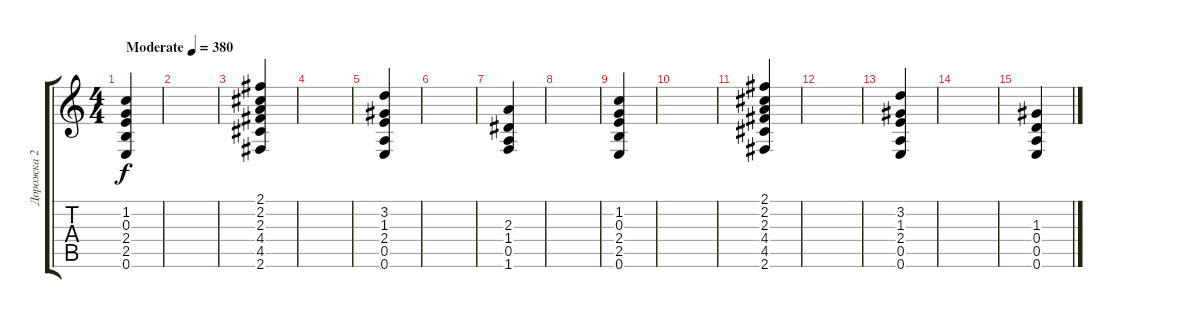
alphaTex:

\track ("Дорожка 2" "Дорожка 2") {instrument distortionguitar}
\staff {score tabs}
\tuning (E4 B3 G3 D3 A2 E2) {hide}
\ts (4 4)
\tempo (380 "Moderate")
\clef g2
\ks c
(1.2 0.3 2.4 2.5 0.6).4{dy f instrument distortionguitar} |
|
(2.1 2.2 2.3 4.4 4.5 2.6).4 |
|
(3.2 1.3 2.4 0.5 0.6).4 |
|
(2.3 1.4 0.5 1.6).4 |
|
(1.2 0.3 2.4 2.5 0.6).4 |
|
(2.1 2.2 2.3 4.4 4.5 2.6).4 |
|
(3.2 1.3 2.4 0.5 0.6).4 |
|
(1.3 0.4 0.5 0.6).4
